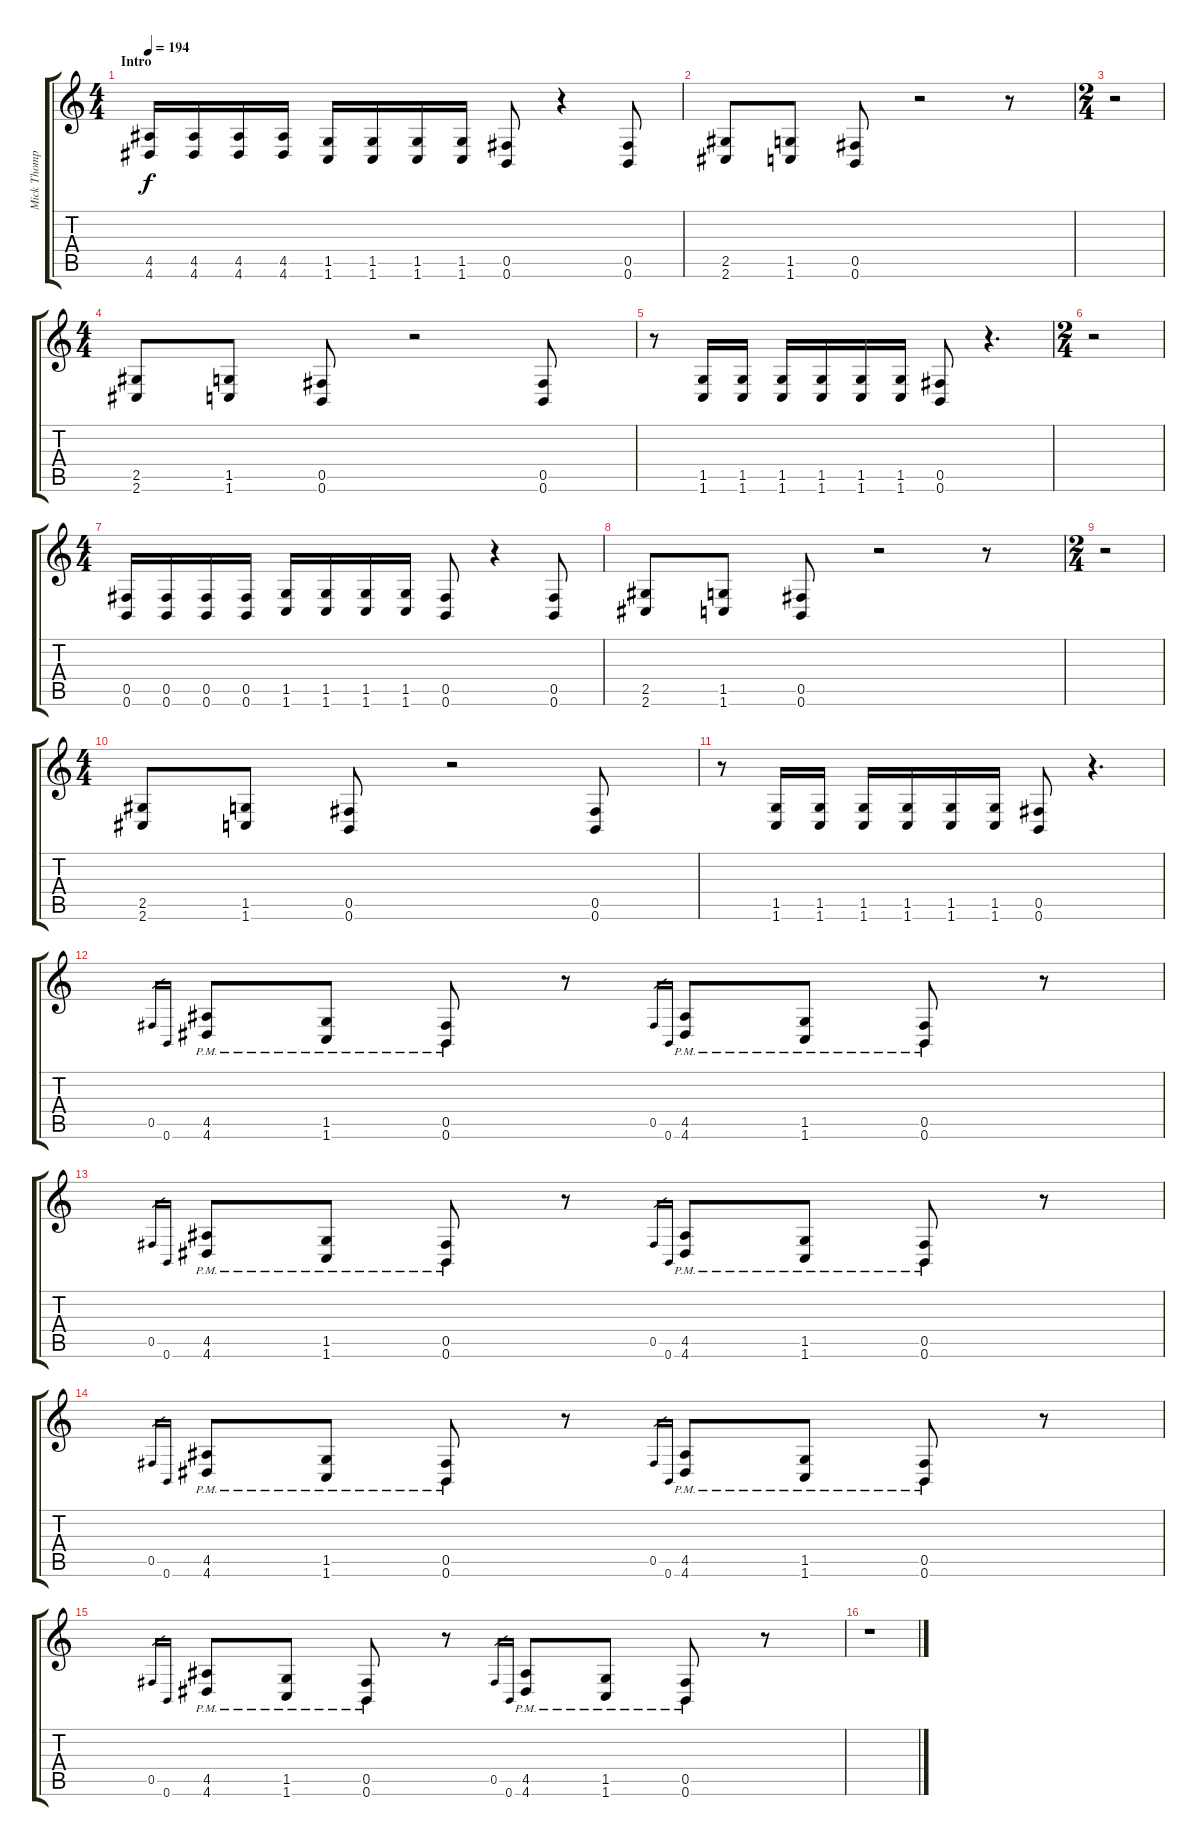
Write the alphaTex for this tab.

\track ("Mick Thompson" "Mick Thomp") {instrument overdrivenguitar}
\staff {score tabs}
\tuning (Db4 Ab3 E3 B2 Gb2 B1) {hide}
\ts (4 4)
\section ("" "Intro")
\tempo 194
\clef g2
\ks c
(4.5 4.6).16{dy f instrument overdrivenguitar} (4.5 4.6).16 (4.5 4.6).16 (4.5 4.6).16 (1.5 1.6).16 (1.5 1.6).16 (1.5 1.6).16 (1.5 1.6).16 (0.5 0.6).8 r.4 (0.5 0.6).8 |
(2.5 2.6).8 (1.5 1.6).8 (0.5 0.6).8 r.2 r.8 |
\ts (2 4)
r.2 |
\ts (4 4)
(2.5 2.6).8 (1.5 1.6).8 (0.5 0.6).8 r.2 (0.5 0.6).8 |
r.8 (1.5 1.6).16 (1.5 1.6).16 (1.5 1.6).16 (1.5 1.6).16 (1.5 1.6).16 (1.5 1.6).16 (0.5 0.6).8 r.4{d} |
\ts (2 4)
r.2 |
\ts (4 4)
(0.5 0.6).16 (0.5 0.6).16 (0.5 0.6).16 (0.5 0.6).16 (1.5 1.6).16 (1.5 1.6).16 (1.5 1.6).16 (1.5 1.6).16 (0.5 0.6).8 r.4 (0.5 0.6).8 |
(2.5 2.6).8 (1.5 1.6).8 (0.5 0.6).8 r.2 r.8 |
\ts (2 4)
r.2 |
\ts (4 4)
(2.5 2.6).8 (1.5 1.6).8 (0.5 0.6).8 r.2 (0.5 0.6).8 |
r.8 (1.5 1.6).16 (1.5 1.6).16 (1.5 1.6).16 (1.5 1.6).16 (1.5 1.6).16 (1.5 1.6).16 (0.5 0.6).8 r.4{d} |
0.5.16{gr} 0.6.16{gr} (4.5{pm} 4.6{pm}).8 (1.5{pm} 1.6{pm}).8 (0.5{pm} 0.6{pm}).8 r.8 0.5.16{gr} 0.6.16{gr} (4.5{pm} 4.6{pm}).8 (1.5{pm} 1.6{pm}).8 (0.5{pm} 0.6{pm}).8 r.8 |
0.5.16{gr} 0.6.16{gr} (4.5{pm} 4.6{pm}).8 (1.5{pm} 1.6{pm}).8 (0.5{pm} 0.6{pm}).8 r.8 0.5.16{gr} 0.6.16{gr} (4.5{pm} 4.6{pm}).8 (1.5{pm} 1.6{pm}).8 (0.5{pm} 0.6{pm}).8 r.8 |
0.5.16{gr} 0.6.16{gr} (4.5{pm} 4.6{pm}).8 (1.5{pm} 1.6{pm}).8 (0.5{pm} 0.6{pm}).8 r.8 0.5.16{gr} 0.6.16{gr} (4.5{pm} 4.6{pm}).8 (1.5{pm} 1.6{pm}).8 (0.5{pm} 0.6{pm}).8 r.8 |
0.5.16{gr} 0.6.16{gr} (4.5{pm} 4.6{pm}).8 (1.5{pm} 1.6{pm}).8 (0.5{pm} 0.6{pm}).8 r.8 0.5.16{gr} 0.6.16{gr} (4.5{pm} 4.6{pm}).8 (1.5{pm} 1.6{pm}).8 (0.5{pm} 0.6{pm}).8 r.8 |
r.1
